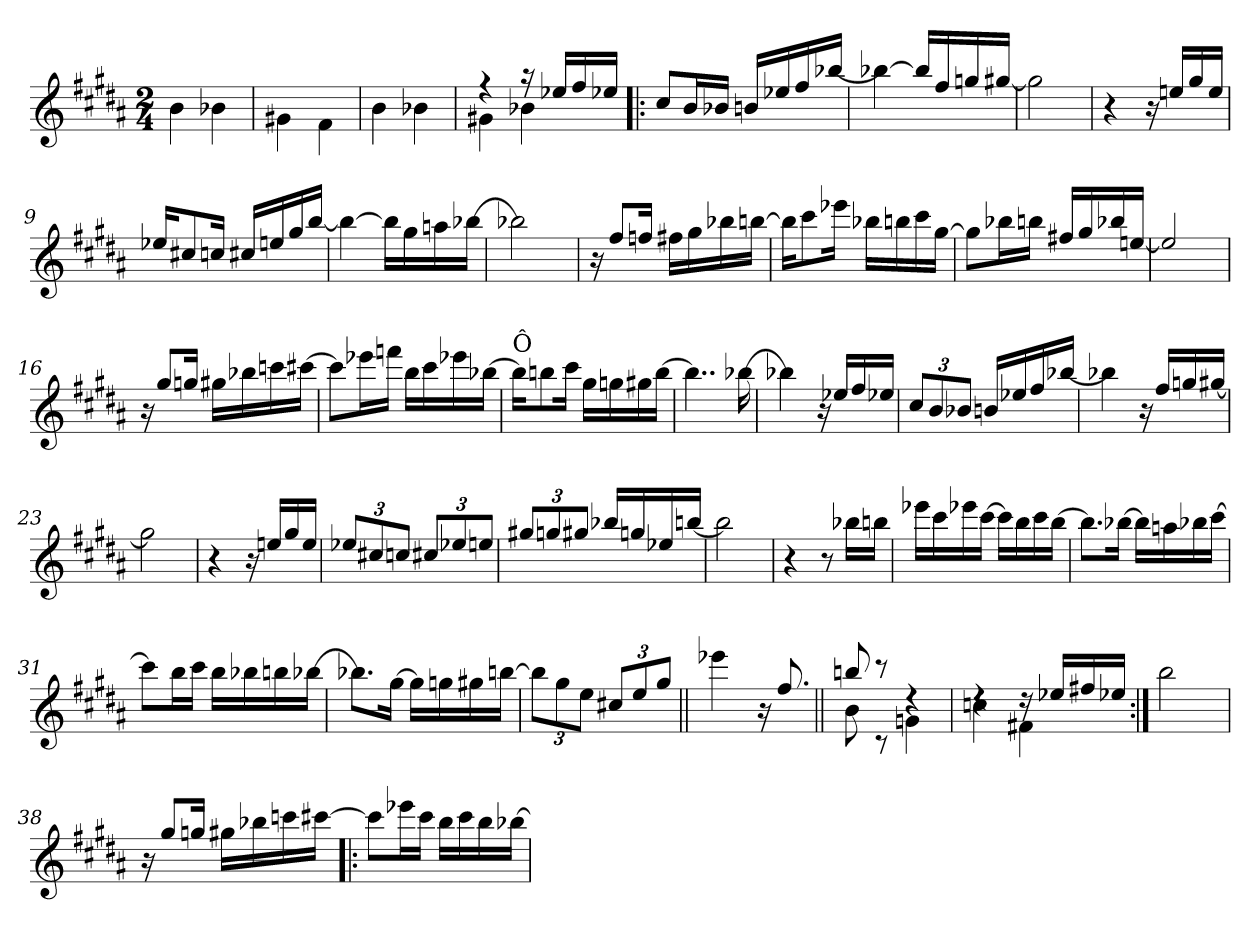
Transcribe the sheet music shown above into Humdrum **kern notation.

**kern
*part1
*staff1
*clefG2
*k[f#c#g#d#a#]
*B:
*M2/4
=1
4b\
4b-X\
=2
4g#X\
4f#\
=3
4b\
4b-X\
=4
*^
4r	4g#X\
16r	4b-X\
16ee-X/LL	.
16ff#/	.
16ee-X/JJ	.
*v	*v
!!LO:LB:g=z
=5!|:
8cc#/L
16b/L
16b-X/JJ
16bn/LL
16ee-X/
16ff#/
[16bb-X/JJ
=6
4bb-X\_
16bb-/LL]
16ff#/
16ggn/
[16gg#X/JJ
=7
2gg#\]
=8
4r
16r
16een/LL
16gg#/
16ee/JJ
=9
16ee-X/KL
8cc#X/
16ccn/Jk
16cc#X/LL
16een/
16gg#/
[16bb/JJ
!!LO:LB:g=z
=10
4bb\_
16bb\LL]
16gg#\
16aan\
[16bb-X\JJ
=11
2bb-X\]
=12
16r
8ff#/L
16ffn/Jk
16ff#X\LL
16gg#\
16bb-X\
[16bbn\JJ
=13
16bb\KL]
8ccc#\
16eee-X\Jk
16bb-X\LL
16bbn\
16ccc#\
[16gg#\JJ
=14
8gg#\L]
16bb-X\L
16bbn\JJ
16ff#X/LL
16gg#/
16bb-X/
[16een/JJ
!!LO:LB:g=z
=15
2ee/]
=16
16r
8gg#/L
16ggn/Jk
16gg#X\LL
16bb-X\
16cccn\
[16ccc#X\JJ
=17
8ccc#\L]
16eee-X\L
16fffn\JJ
16bb\LL
16ccc#\
16eee-X\
[16bb-X\JJ
=18
!LO:TX:a:t=Ô
16bb-\KL]
8bbn\
16ccc#\Jk
16gg#\LL
16ggn\
16gg#X\
[16bb\JJ
=19
4..bb\]
[16bb-X\
!!LO:LB:g=z
=20
4bb-X\]
16r
16ee-X/LL
16ff#/
16ee-X/JJ
=21
12cc#/L
12b/
12b-X/J
16bn/LL
16ee-X/
16ff#/
[16bb-X/JJ
=22
4bb-X\]
16r
16ff#/LL
16ggn/
[16gg#X/JJ
=23
2gg#\]
!!LO:LB:g=z
=24
4r
16r
16een/LL
16gg#/
16ee/JJ
=25
12ee-X/L
12cc#X/
12ccn/J
12cc#X/L
12ee-X/
12een/J
=26
12gg#X/L
12ggn/
12gg#X/J
16bb-X/LL
16ggn/
16ee-X/
[16bbn/JJ
=27
2bb\]
=28
4r
8ra
16bb-X\LL
16bbn\JJ
!!LO:LB:g=z
=29
16eee-X\LL
16ccc#\
16eee-X\
[16ccc#\JJ
16ccc#\LL]
16bb\
16ccc#\
[16bb\JJ
=30
8.bb\L]
[16bb-X\Jk
16bb-\LL]
16aan\
16bb-X\
[16ccc#\JJ
=31
8ccc#\L]
16bb\L
16ccc#\JJ
16bb\LL
16bb-X\
16bbn\
[16bb-X\JJ
=32
8.bb-X\L]
[16gg#\Jk
16gg#\LL]
16ggn\
16gg#X\
[16bbn\JJ
=33
12bb\L]
12gg#\
12ee\J
12cc#X/L
12ee/
12gg#/J
!!LO:LB:g=z
=34||
4eee-X\
16r
8.ff#/
=35||
*^
8bbn/	8b\
8r	8rc
4rdd	4gn\
=36	=36
4rdd	4ccn\
16rdd	4f#X\
16ee-X/LL	.
16ff#X/	.
16ee-X/JJ	.
*v	*v
=37:|!
2bb\
=38
16r
8gg#/L
16ggn/Jk
16gg#X\LL
16bb-X\
16cccn\
[16ccc#X\JJ
!!LO:LB:g=z
=39!|:
8ccc#\L]
16eee-X\L
16ccc#\JJ
16bb\LL
16ccc#\
16bb\
[16bb-X\JJ
=
*-
